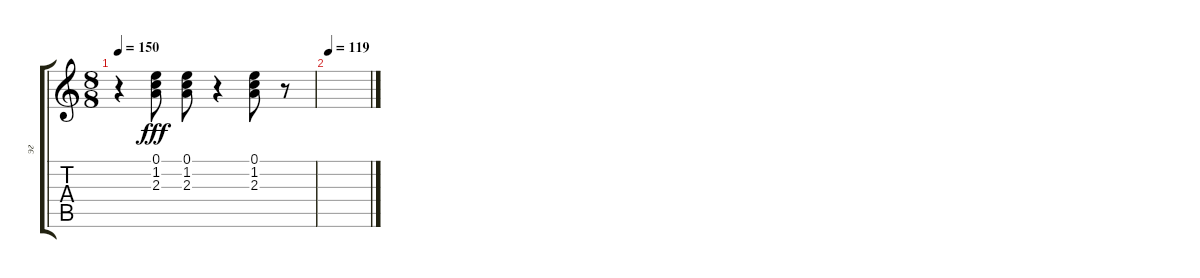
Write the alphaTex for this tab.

\track ("эг" "эг") {instrument electricguitarclean}
\staff {score tabs}
\tuning (E4 B3 G3 D3 A2 E2) {hide}
\ts (8 8)
\tempo 150
\clef g2
\ks c
r.4{dy fff} (0.1 1.2 2.3).8 (0.1 1.2 2.3).8 r.4 (0.1 1.2 2.3).8 r.8 |
\tempo 119
